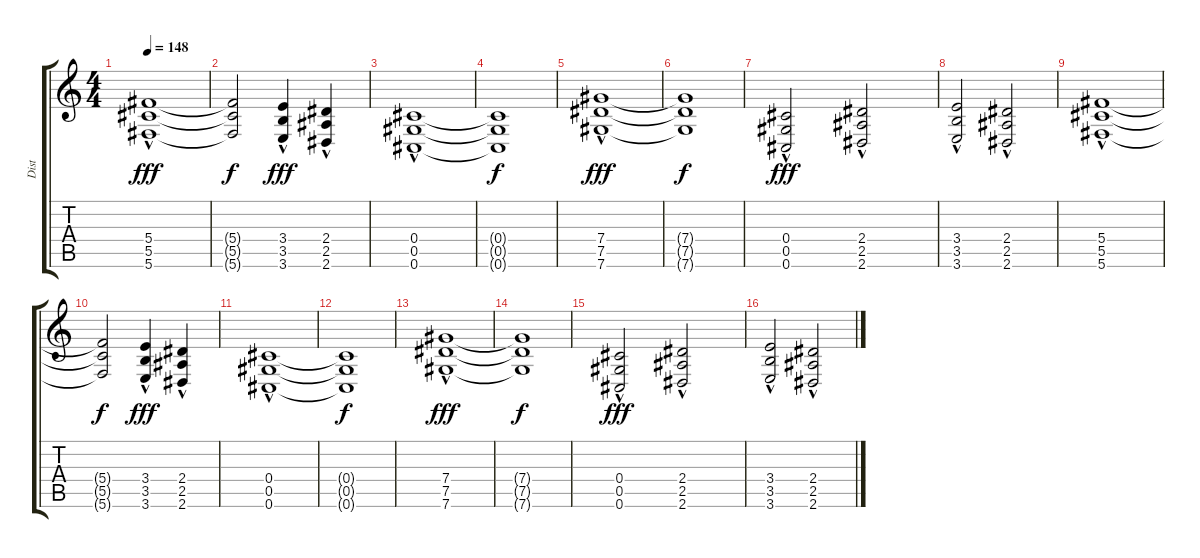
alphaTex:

\track ("Dist" "Dist") {instrument distortionguitar}
\staff {score tabs}
\tuning (Eb4 Bb3 Gb3 Db3 Ab2 Db2) {hide}
\ts (4 4)
\tempo 148
\clef g2
\ks c
(5.4{hac} 5.5{hac} 5.6{hac}).1{dy fff} |
(5.4{t} 5.5{t} 5.6{t}).2{dy f} (3.4{hac} 3.5{hac} 3.6{hac}).4{dy fff} (2.4{hac} 2.5{hac} 2.6{hac}).4 |
(0.4{hac} 0.5{hac} 0.6{hac}).1 |
(0.4{t} 0.5{t} 0.6{t}).1{dy f} |
(7.4{hac} 7.5{hac} 7.6{hac}).1{dy fff} |
(7.4{t} 7.5{t} 7.6{t}).1{dy f} |
(0.4{hac} 0.5{hac} 0.6{hac}).2{dy fff} (2.4{hac} 2.5{hac} 2.6{hac}).2 |
(3.4{hac} 3.5{hac} 3.6{hac}).2 (2.4{hac} 2.5{hac} 2.6{hac}).2 |
(5.4{hac} 5.5{hac} 5.6{hac}).1 |
(5.4{t} 5.5{t} 5.6{t}).2{dy f} (3.4{hac} 3.5{hac} 3.6{hac}).4{dy fff} (2.4{hac} 2.5{hac} 2.6{hac}).4 |
(0.4{hac} 0.5{hac} 0.6{hac}).1 |
(0.4{t} 0.5{t} 0.6{t}).1{dy f} |
(7.4{hac} 7.5{hac} 7.6{hac}).1{dy fff} |
(7.4{t} 7.5{t} 7.6{t}).1{dy f} |
(0.4{hac} 0.5{hac} 0.6{hac}).2{dy fff} (2.4{hac} 2.5{hac} 2.6{hac}).2 |
(3.4{hac} 3.5{hac} 3.6{hac}).2 (2.4{hac} 2.5{hac} 2.6{hac}).2
